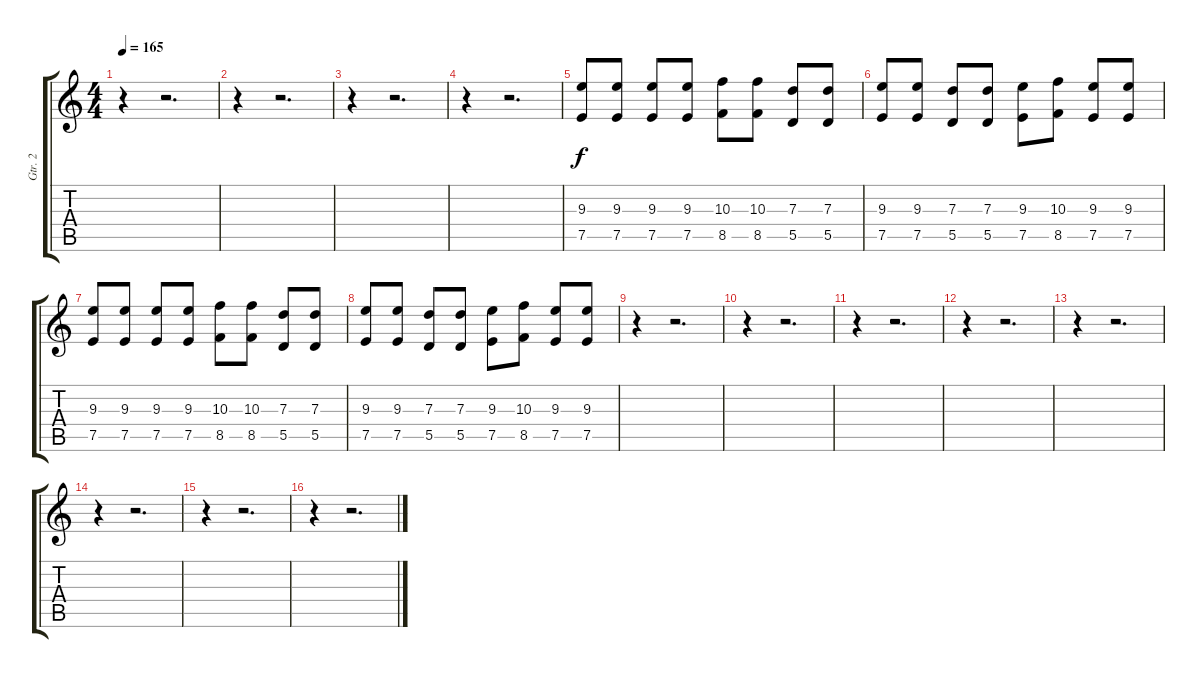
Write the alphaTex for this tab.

\track ("Gtr. 2" "Gtr. 2") {instrument distortionguitar}
\staff {score tabs}
\tuning (E4 B3 G3 D3 A2 D2) {hide}
\ts (4 4)
\tempo 165
\clef g2
\ks c
r.4{dy f instrument distortionguitar} r.2{d} |
r.4 r.2{d} |
r.4 r.2{d} |
r.4 r.2{d} |
(9.3 7.5).8 (9.3 7.5).8 (9.3 7.5).8 (9.3 7.5).8 (10.3 8.5).8 (10.3 8.5).8 (7.3 5.5).8 (7.3 5.5).8 |
(9.3 7.5).8 (9.3 7.5).8 (7.3 5.5).8 (7.3 5.5).8 (9.3 7.5).8 (10.3 8.5).8 (9.3 7.5).8 (9.3 7.5).8 |
(9.3 7.5).8 (9.3 7.5).8 (9.3 7.5).8 (9.3 7.5).8 (10.3 8.5).8 (10.3 8.5).8 (7.3 5.5).8 (7.3 5.5).8 |
(9.3 7.5).8 (9.3 7.5).8 (7.3 5.5).8 (7.3 5.5).8 (9.3 7.5).8 (10.3 8.5).8 (9.3 7.5).8 (9.3 7.5).8 |
r.4 r.2{d} |
r.4 r.2{d} |
r.4 r.2{d} |
r.4 r.2{d} |
r.4 r.2{d} |
r.4 r.2{d} |
r.4 r.2{d} |
r.4 r.2{d}
